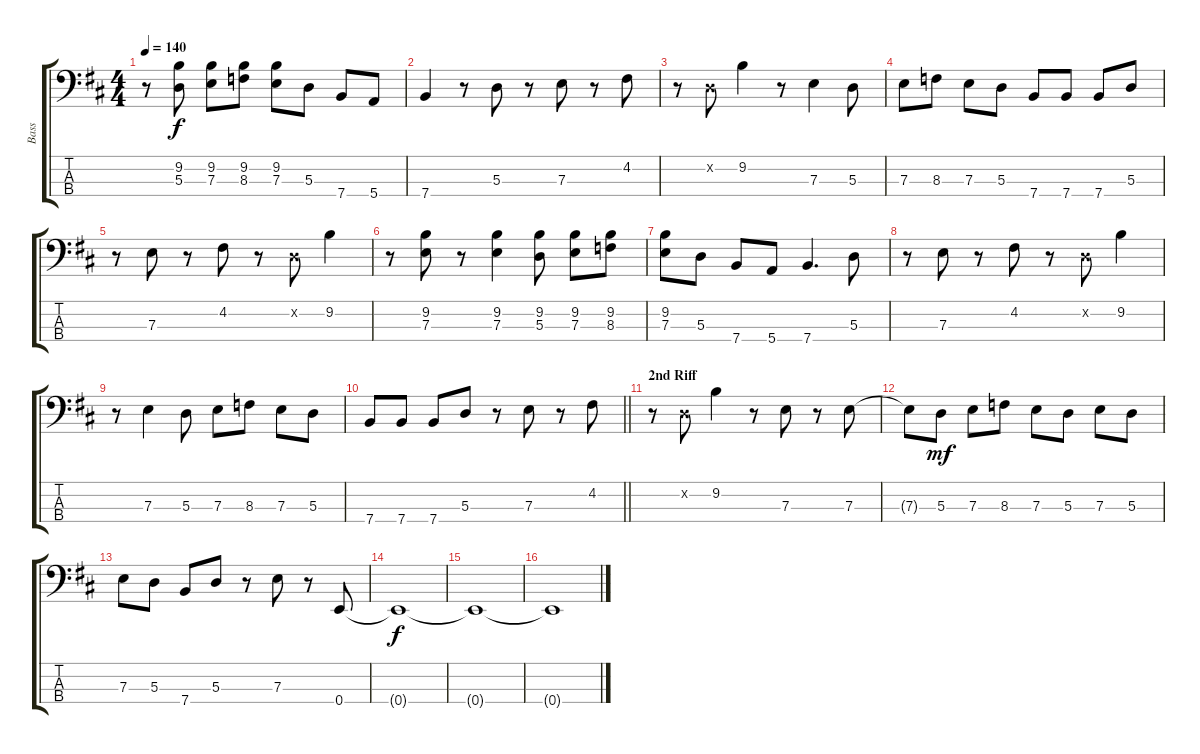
\track ("Bass" "Bass") {instrument electricbassfinger}
\staff {score tabs}
\tuning (G2 D2 A1 E1) {hide}
\ts (4 4)
\tempo 140
\clef f4
\ks d
r.8{dy f} (9.2 5.3).8 (9.2 7.3).8 (9.2 8.3).8 (9.2 7.3).8 5.3.8 7.4.8 5.4.8 |
7.4.4 r.8 5.3.8 r.8 7.3.8 r.8 4.2.8 |
r.8 0.2{x}.8 9.2.4 r.8 7.3.4 5.3.8 |
7.3.8 8.3.8 7.3.8 5.3.8 7.4.8 7.4.8 7.4.8 5.3.8 |
r.8 7.3.8 r.8 4.2.8 r.8 0.2{x}.8 9.2.4 |
r.8 (9.2 7.3).8 r.8 (9.2 7.3).4 (9.2 5.3).8 (9.2 7.3).8 (9.2 8.3).8 |
(9.2 7.3).8 5.3.8 7.4.8 5.4.8 7.4.4{d} 5.3.8 |
r.8 7.3.8 r.8 4.2.8 r.8 0.2{x}.8 9.2.4 |
r.8 7.3.4 5.3.8 7.3.8 8.3.8 7.3.8 5.3.8 |
\barLineRight lightlight
7.4.8 7.4.8 7.4.8 5.3.8 r.8 7.3.8 r.8 4.2.8 |
\section ("" "2nd Riff")
r.8 0.2{x}.8 9.2.4 r.8 7.3.8 r.8 7.3.8 |
7.3{t}.8 5.3.8{dy mf} 7.3.8 8.3.8 7.3.8 5.3.8 7.3.8 5.3.8 |
7.3.8 5.3.8 7.4.8 5.3.8 r.8 7.3.8 r.8 0.4.8 |
0.4{t}.1{dy f} |
0.4{t}.1 |
0.4{t}.1
